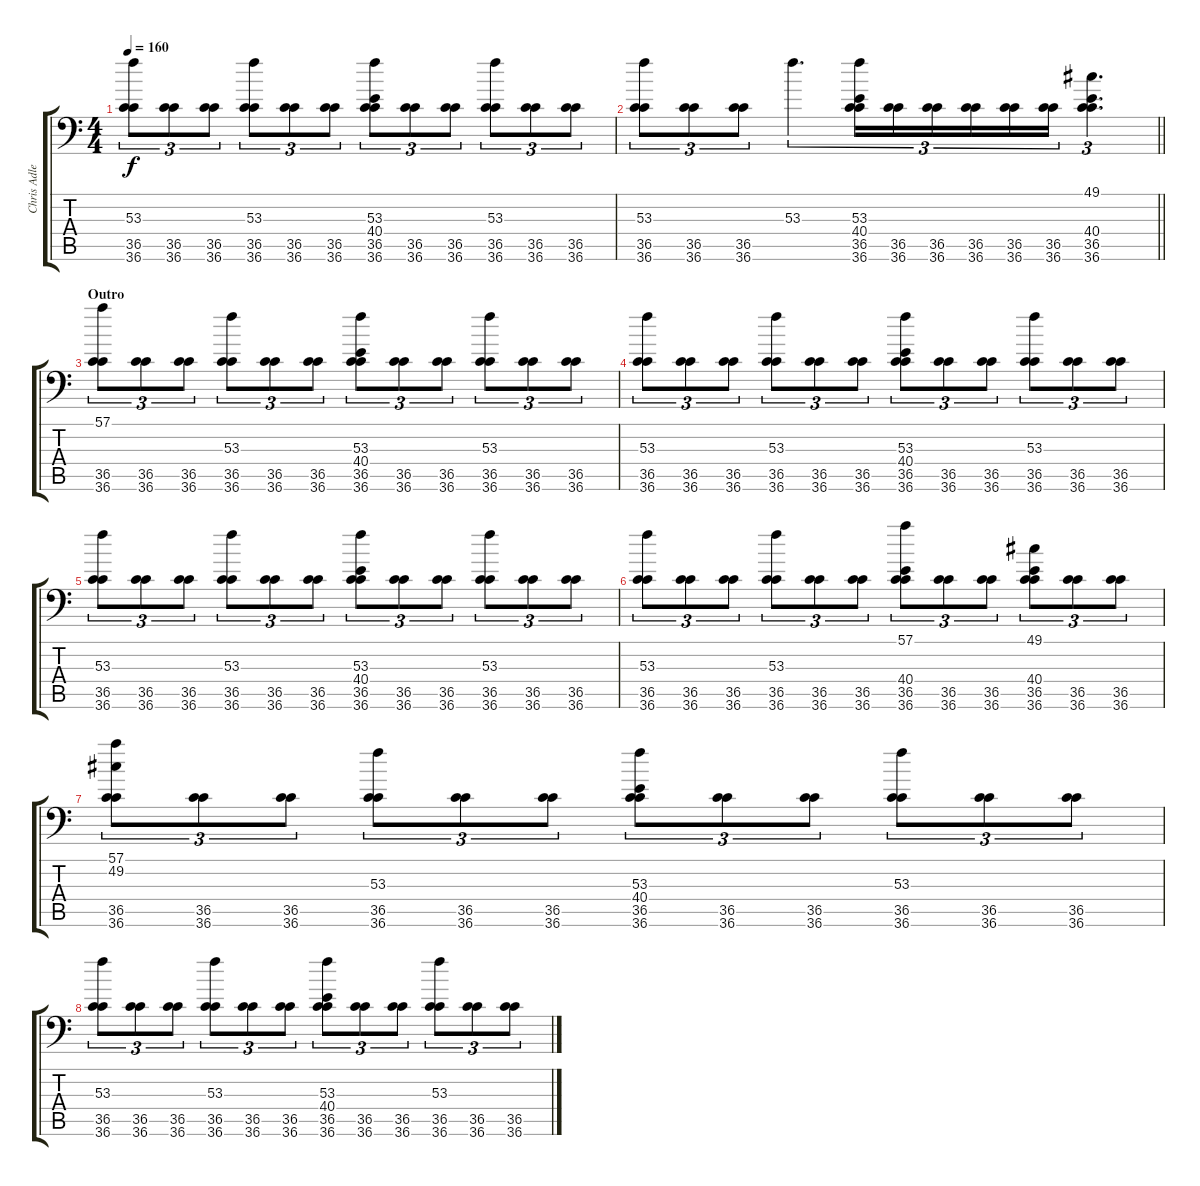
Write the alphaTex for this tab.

\track ("Chris Adler" "Chris Adle") {instrument acousticgrandpiano}
\staff {score tabs}
\tuning (C-1 C-1 C-1 C-1 C-1 C-1) {hide}
\ts (4 4)
\tempo 160
\clef f4
\ks c
(53.3 36.5 36.6).8{tu (3 2) dy f} (36.5 36.6).8{tu (3 2)} (36.5 36.6).8{tu (3 2)} (53.3 36.5 36.6).8{tu (3 2)} (36.5 36.6).8{tu (3 2)} (36.5 36.6).8{tu (3 2)} (53.3 40.4 36.5 36.6).8{tu (3 2)} (36.5 36.6).8{tu (3 2)} (36.5 36.6).8{tu (3 2)} (53.3 36.5 36.6).8{tu (3 2)} (36.5 36.6).8{tu (3 2)} (36.5 36.6).8{tu (3 2)} |
\barLineRight lightlight
(53.3 36.5 36.6).8{tu (3 2)} (36.5 36.6).8{tu (3 2)} (36.5 36.6).8{tu (3 2)} 53.3.4{d tu (3 2)} (53.3 40.4 36.5 36.6).16{tu (3 2)} (36.5 36.6).16{tu (3 2)} (36.5 36.6).16{tu (3 2)} (36.5 36.6).16{tu (3 2)} (36.5 36.6).16{tu (3 2)} (36.5 36.6).16{tu (3 2)} (49.1 40.4 36.5 36.6).4{d tu (3 2)} |
\section ("" "Outro")
(57.1 36.5 36.6).8{tu (3 2)} (36.5 36.6).8{tu (3 2)} (36.5 36.6).8{tu (3 2)} (53.3 36.5 36.6).8{tu (3 2)} (36.5 36.6).8{tu (3 2)} (36.5 36.6).8{tu (3 2)} (53.3 40.4 36.5 36.6).8{tu (3 2)} (36.5 36.6).8{tu (3 2)} (36.5 36.6).8{tu (3 2)} (53.3 36.5 36.6).8{tu (3 2)} (36.5 36.6).8{tu (3 2)} (36.5 36.6).8{tu (3 2)} |
(53.3 36.5 36.6).8{tu (3 2)} (36.5 36.6).8{tu (3 2)} (36.5 36.6).8{tu (3 2)} (53.3 36.5 36.6).8{tu (3 2)} (36.5 36.6).8{tu (3 2)} (36.5 36.6).8{tu (3 2)} (53.3 40.4 36.5 36.6).8{tu (3 2)} (36.5 36.6).8{tu (3 2)} (36.5 36.6).8{tu (3 2)} (53.3 36.5 36.6).8{tu (3 2)} (36.5 36.6).8{tu (3 2)} (36.5 36.6).8{tu (3 2)} |
(53.3 36.5 36.6).8{tu (3 2)} (36.5 36.6).8{tu (3 2)} (36.5 36.6).8{tu (3 2)} (53.3 36.5 36.6).8{tu (3 2)} (36.5 36.6).8{tu (3 2)} (36.5 36.6).8{tu (3 2)} (53.3 40.4 36.5 36.6).8{tu (3 2)} (36.5 36.6).8{tu (3 2)} (36.5 36.6).8{tu (3 2)} (53.3 36.5 36.6).8{tu (3 2)} (36.5 36.6).8{tu (3 2)} (36.5 36.6).8{tu (3 2)} |
(53.3 36.5 36.6).8{tu (3 2)} (36.5 36.6).8{tu (3 2)} (36.5 36.6).8{tu (3 2)} (53.3 36.5 36.6).8{tu (3 2)} (36.5 36.6).8{tu (3 2)} (36.5 36.6).8{tu (3 2)} (57.1 40.4 36.5 36.6).8{tu (3 2)} (36.5 36.6).8{tu (3 2)} (36.5 36.6).8{tu (3 2)} (49.1 40.4 36.5 36.6).8{tu (3 2)} (36.5 36.6).8{tu (3 2)} (36.5 36.6).8{tu (3 2)} |
(57.1 49.2 36.5 36.6).8{tu (3 2)} (36.5 36.6).8{tu (3 2)} (36.5 36.6).8{tu (3 2)} (53.3 36.5 36.6).8{tu (3 2)} (36.5 36.6).8{tu (3 2)} (36.5 36.6).8{tu (3 2)} (53.3 40.4 36.5 36.6).8{tu (3 2)} (36.5 36.6).8{tu (3 2)} (36.5 36.6).8{tu (3 2)} (53.3 36.5 36.6).8{tu (3 2)} (36.5 36.6).8{tu (3 2)} (36.5 36.6).8{tu (3 2)} |
(53.3 36.5 36.6).8{tu (3 2)} (36.5 36.6).8{tu (3 2)} (36.5 36.6).8{tu (3 2)} (53.3 36.5 36.6).8{tu (3 2)} (36.5 36.6).8{tu (3 2)} (36.5 36.6).8{tu (3 2)} (53.3 40.4 36.5 36.6).8{tu (3 2)} (36.5 36.6).8{tu (3 2)} (36.5 36.6).8{tu (3 2)} (53.3 36.5 36.6).8{tu (3 2)} (36.5 36.6).8{tu (3 2)} (36.5 36.6).8{tu (3 2)}
